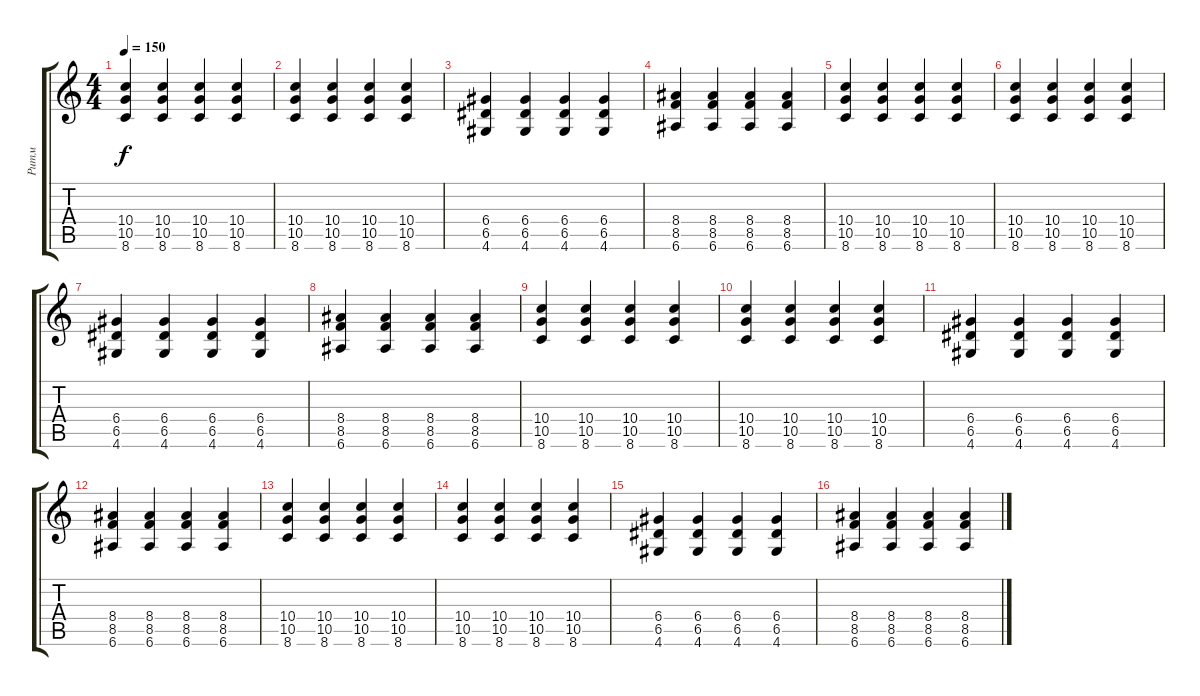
\track ("Ритм" "Ритм") {instrument overdrivenguitar}
\staff {score tabs}
\tuning (E4 B3 G3 D3 A2 E2) {hide}
\ts (4 4)
\tempo 150
\clef g2
\ks c
(10.4 10.5 8.6).4{dy f} (10.4 10.5 8.6).4 (10.4 10.5 8.6).4 (10.4 10.5 8.6).4 |
(10.4 10.5 8.6).4 (10.4 10.5 8.6).4 (10.4 10.5 8.6).4 (10.4 10.5 8.6).4 |
(6.4 6.5 4.6).4 (6.4 6.5 4.6).4 (6.4 6.5 4.6).4 (6.4 6.5 4.6).4 |
(8.4 8.5 6.6).4 (8.4 8.5 6.6).4 (8.4 8.5 6.6).4 (8.4 8.5 6.6).4 |
(10.4 10.5 8.6).4 (10.4 10.5 8.6).4 (10.4 10.5 8.6).4 (10.4 10.5 8.6).4 |
(10.4 10.5 8.6).4 (10.4 10.5 8.6).4 (10.4 10.5 8.6).4 (10.4 10.5 8.6).4 |
(6.4 6.5 4.6).4 (6.4 6.5 4.6).4 (6.4 6.5 4.6).4 (6.4 6.5 4.6).4 |
(8.4 8.5 6.6).4 (8.4 8.5 6.6).4 (8.4 8.5 6.6).4 (8.4 8.5 6.6).4 |
(10.4 10.5 8.6).4 (10.4 10.5 8.6).4 (10.4 10.5 8.6).4 (10.4 10.5 8.6).4 |
(10.4 10.5 8.6).4 (10.4 10.5 8.6).4 (10.4 10.5 8.6).4 (10.4 10.5 8.6).4 |
(6.4 6.5 4.6).4 (6.4 6.5 4.6).4 (6.4 6.5 4.6).4 (6.4 6.5 4.6).4 |
(8.4 8.5 6.6).4 (8.4 8.5 6.6).4 (8.4 8.5 6.6).4 (8.4 8.5 6.6).4 |
(10.4 10.5 8.6).4 (10.4 10.5 8.6).4 (10.4 10.5 8.6).4 (10.4 10.5 8.6).4 |
(10.4 10.5 8.6).4 (10.4 10.5 8.6).4 (10.4 10.5 8.6).4 (10.4 10.5 8.6).4 |
(6.4 6.5 4.6).4 (6.4 6.5 4.6).4 (6.4 6.5 4.6).4 (6.4 6.5 4.6).4 |
(8.4 8.5 6.6).4 (8.4 8.5 6.6).4 (8.4 8.5 6.6).4 (8.4 8.5 6.6).4
